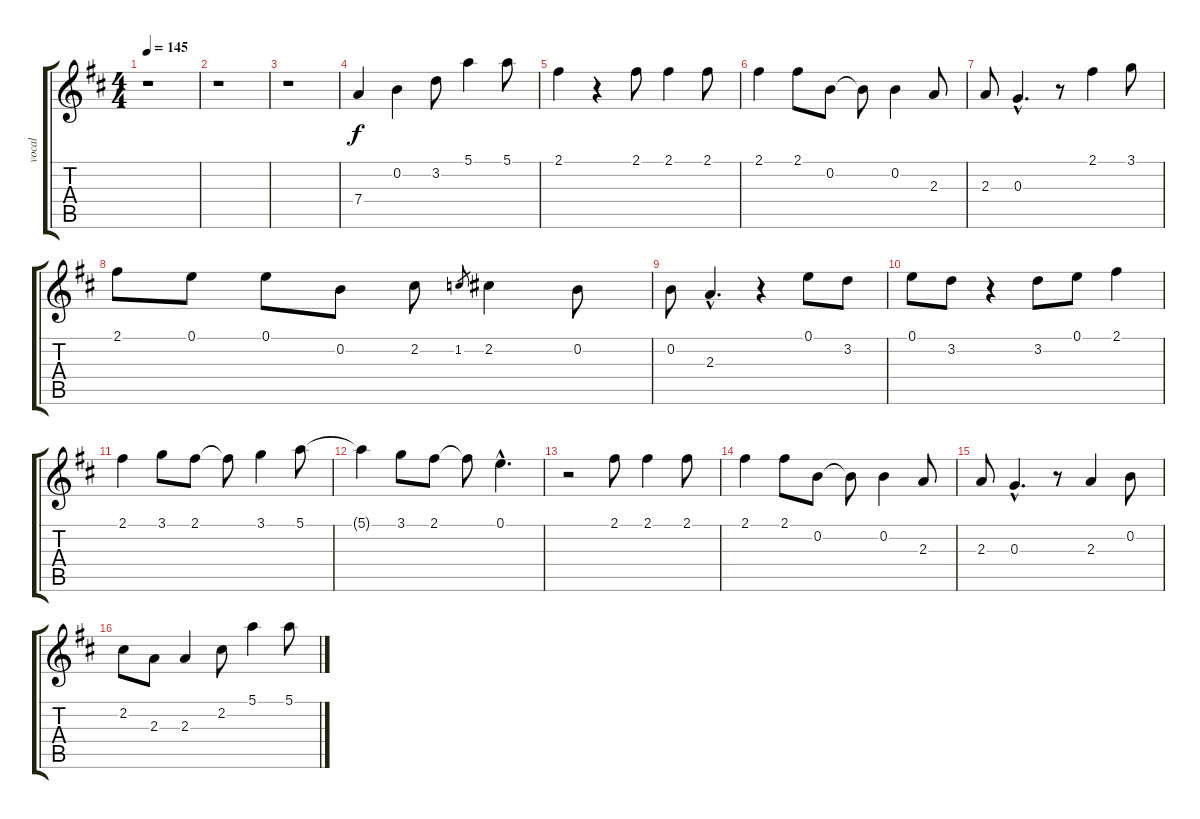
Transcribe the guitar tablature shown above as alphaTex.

\track ("vocal" "vocal") {instrument acousticguitarnylon}
\staff {score tabs}
\tuning (E4 B3 G3 D3 A2 E2) {hide}
\ts (4 4)
\tempo 145
\clef g2
\ks d
r.1{dy f instrument acousticguitarnylon} |
r.1 |
r.1 |
7.4.4 0.2.4 3.2.8 5.1.4 5.1.8 |
2.1.4 r.4 2.1.8 2.1.4 2.1.8 |
2.1.4 2.1.8 0.2.8 0.2{t}.8 0.2.4 2.3.8 |
2.3.8 0.3{hac}.4{d} r.8 2.1.4 3.1.8 |
2.1.8 0.1.8 0.1.8 0.2.8 2.2.8 1.2.8{gr} 2.2.4 0.2.8 |
0.2.8 2.3{hac}.4{d} r.4 0.1.8 3.2.8 |
0.1.8 3.2.8 r.4 3.2.8 0.1.8 2.1.4 |
2.1.4 3.1.8 2.1.8 2.1{t}.8 3.1.4 5.1.8 |
5.1{t}.4 3.1.8 2.1.8 2.1{t}.8 0.1{hac}.4{d} |
r.2 2.1.8 2.1.4 2.1.8 |
2.1.4 2.1.8 0.2.8 0.2{t}.8 0.2.4 2.3.8 |
2.3.8 0.3{hac}.4{d} r.8 2.3.4 0.2.8 |
2.2.8 2.3.8 2.3.4 2.2.8 5.1.4 5.1.8
